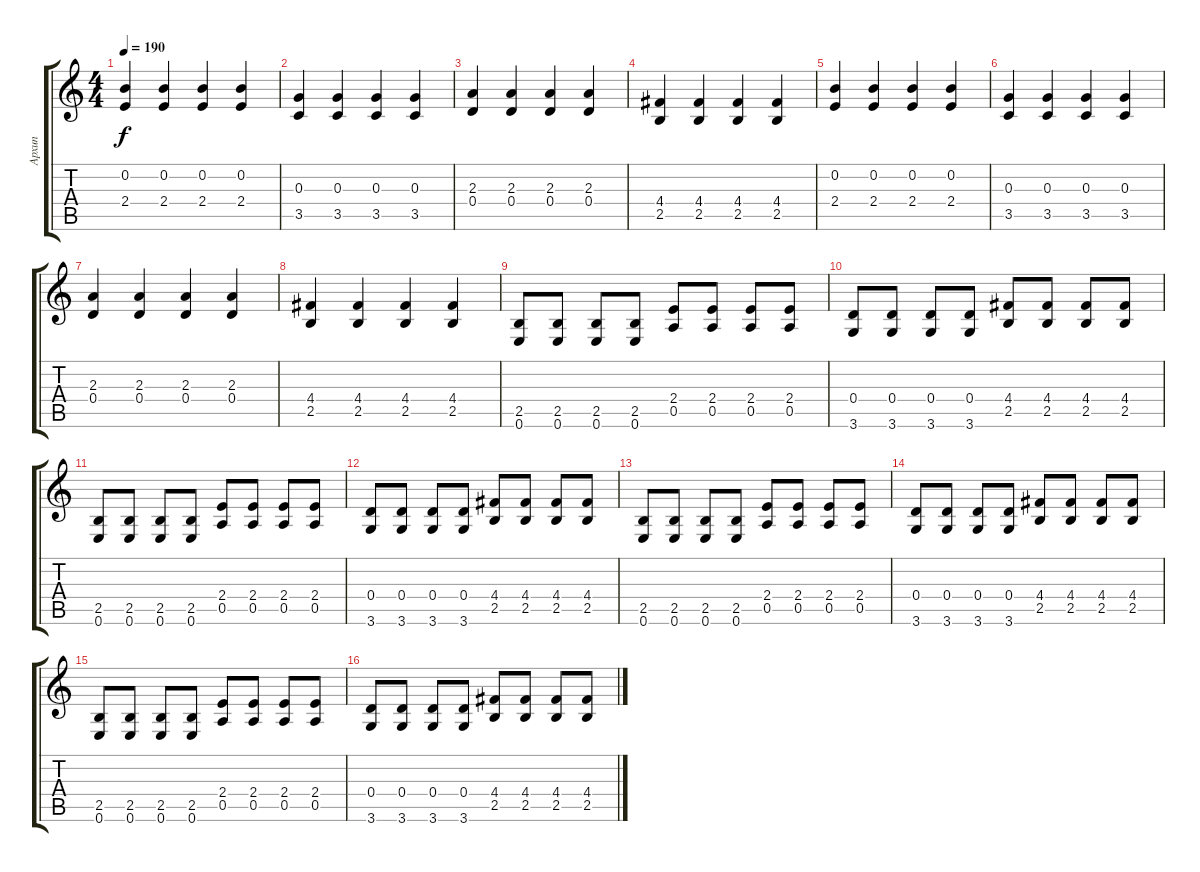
\track ("Архип" "Архип") {instrument distortionguitar}
\staff {score tabs}
\tuning (E4 B3 G3 D3 A2 E2) {hide}
\ts (4 4)
\tempo 190
\clef g2
\ks c
(0.2 2.4).4{dy f} (0.2 2.4).4 (0.2 2.4).4 (0.2 2.4).4 |
(0.3 3.5).4 (0.3 3.5).4 (0.3 3.5).4 (0.3 3.5).4 |
(2.3 0.4).4 (2.3 0.4).4 (2.3 0.4).4 (2.3 0.4).4 |
(4.4 2.5).4 (4.4 2.5).4 (4.4 2.5).4 (4.4 2.5).4 |
(0.2 2.4).4 (0.2 2.4).4 (0.2 2.4).4 (0.2 2.4).4 |
(0.3 3.5).4 (0.3 3.5).4 (0.3 3.5).4 (0.3 3.5).4 |
(2.3 0.4).4 (2.3 0.4).4 (2.3 0.4).4 (2.3 0.4).4 |
(4.4 2.5).4 (4.4 2.5).4 (4.4 2.5).4 (4.4 2.5).4 |
(2.5 0.6).8 (2.5 0.6).8 (2.5 0.6).8 (2.5 0.6).8 (2.4 0.5).8 (2.4 0.5).8 (2.4 0.5).8 (2.4 0.5).8 |
(0.4 3.6).8 (0.4 3.6).8 (0.4 3.6).8 (0.4 3.6).8 (4.4 2.5).8 (4.4 2.5).8 (4.4 2.5).8 (4.4 2.5).8 |
(2.5 0.6).8 (2.5 0.6).8 (2.5 0.6).8 (2.5 0.6).8 (2.4 0.5).8 (2.4 0.5).8 (2.4 0.5).8 (2.4 0.5).8 |
(0.4 3.6).8 (0.4 3.6).8 (0.4 3.6).8 (0.4 3.6).8 (4.4 2.5).8 (4.4 2.5).8 (4.4 2.5).8 (4.4 2.5).8 |
(2.5 0.6).8 (2.5 0.6).8 (2.5 0.6).8 (2.5 0.6).8 (2.4 0.5).8 (2.4 0.5).8 (2.4 0.5).8 (2.4 0.5).8 |
(0.4 3.6).8 (0.4 3.6).8 (0.4 3.6).8 (0.4 3.6).8 (4.4 2.5).8 (4.4 2.5).8 (4.4 2.5).8 (4.4 2.5).8 |
(2.5 0.6).8 (2.5 0.6).8 (2.5 0.6).8 (2.5 0.6).8 (2.4 0.5).8 (2.4 0.5).8 (2.4 0.5).8 (2.4 0.5).8 |
(0.4 3.6).8 (0.4 3.6).8 (0.4 3.6).8 (0.4 3.6).8 (4.4 2.5).8 (4.4 2.5).8 (4.4 2.5).8 (4.4 2.5).8
